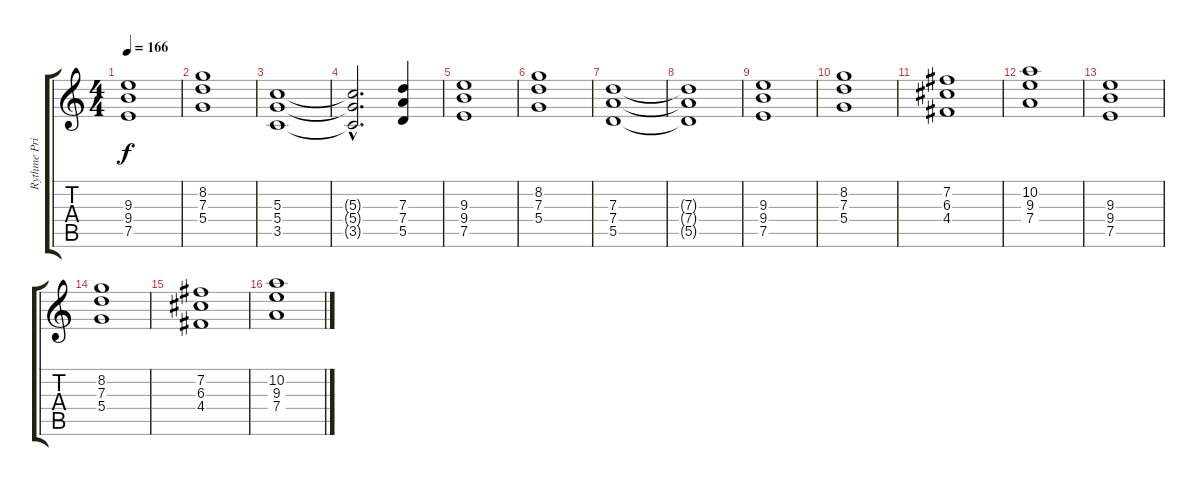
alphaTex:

\track ("Rythme Principal" "Rythme Pri") {instrument distortionguitar}
\staff {score tabs}
\tuning (E4 B3 G3 D3 A2 E2) {hide}
\ts (4 4)
\tempo 166
\clef g2
\ks c
(9.3 9.4 7.5).1{dy f} |
(8.2 7.3 5.4).1 |
(5.3 5.4 3.5).1 |
(5.3{hac t} 5.4{hac t} 3.5{hac t}).2{d} (7.3 7.4 5.5).4 |
(9.3 9.4 7.5).1 |
(8.2 7.3 5.4).1 |
(7.3 7.4 5.5).1 |
(7.3{t} 7.4{t} 5.5{t}).1 |
(9.3 9.4 7.5).1 |
(8.2 7.3 5.4).1 |
(7.2 6.3 4.4).1 |
(10.2 9.3 7.4).1 |
(9.3 9.4 7.5).1 |
(8.2 7.3 5.4).1 |
(7.2 6.3 4.4).1 |
(10.2 9.3 7.4).1
